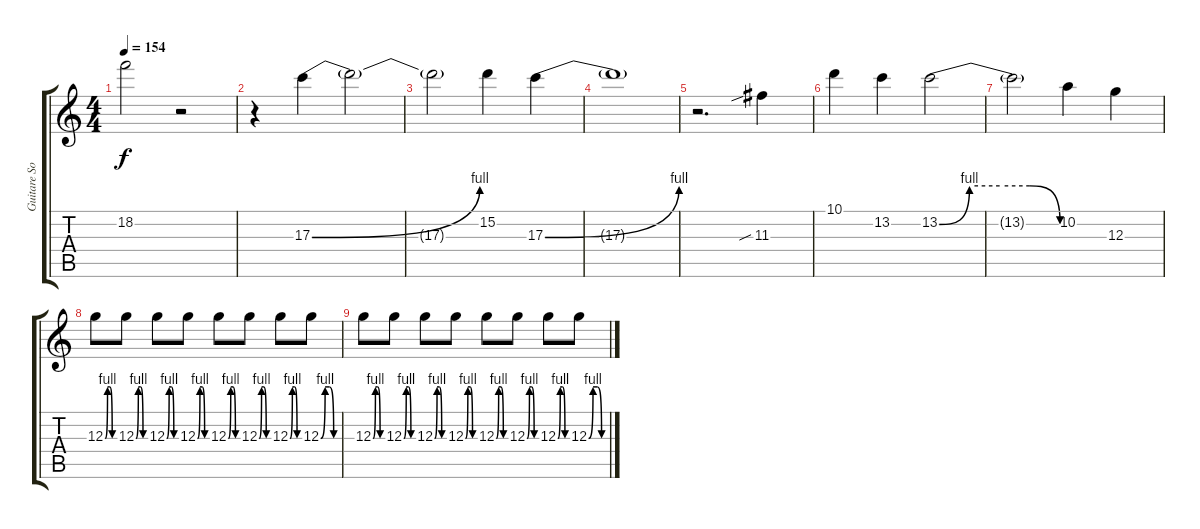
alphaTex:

\track ("Guitare Solo" "Guitare So") {instrument distortionguitar}
\staff {score tabs}
\tuning (E4 B3 G3 D3 A2 E2) {hide}
\ts (4 4)
\tempo 154
\clef g2
\ks c
18.2{t}.2{dy f} r.2 |
r.4 17.3{be (bend 0 0 60 4)}.4 17.3{t}.2 |
17.3{t}.2 15.2.4 17.3{be (bend 0 0 60 4)}.4 |
17.3{t}.1 |
r.2{d} 11.3{sib}.4 |
10.1.4 13.2.4 13.2{be (custom 0 0 15 4 30 4 45 4 60 0)}.2 |
13.2{t}.2 10.2.4 12.3.4 |
12.3{be (custom 0 0 15 4 30 4 45 0 60 0)}.8 12.3{be (custom 0 0 15 4 30 4 45 0 60 0)}.8 12.3{be (custom 0 0 15 4 30 4 45 0 60 0)}.8 12.3{be (custom 0 0 15 4 30 4 45 0 60 0)}.8 12.3{be (custom 0 0 15 4 30 4 45 0 60 0)}.8 12.3{be (custom 0 0 15 4 30 4 45 0 60 0)}.8 12.3{be (custom 0 0 15 4 30 4 45 0 60 0)}.8 12.3{be (custom 0 0 15 4 30 4 45 0 60 0)}.8 |
12.3{be (custom 0 0 15 4 30 4 45 0 60 0)}.8 12.3{be (custom 0 0 15 4 30 4 45 0 60 0)}.8 12.3{be (custom 0 0 15 4 30 4 45 0 60 0)}.8 12.3{be (custom 0 0 15 4 30 4 45 0 60 0)}.8 12.3{be (custom 0 0 15 4 30 4 45 0 60 0)}.8 12.3{be (custom 0 0 15 4 30 4 45 0 60 0)}.8 12.3{be (custom 0 0 15 4 30 4 45 0 60 0)}.8 12.3{be (custom 0 0 15 4 30 4 45 0 60 0)}.8
